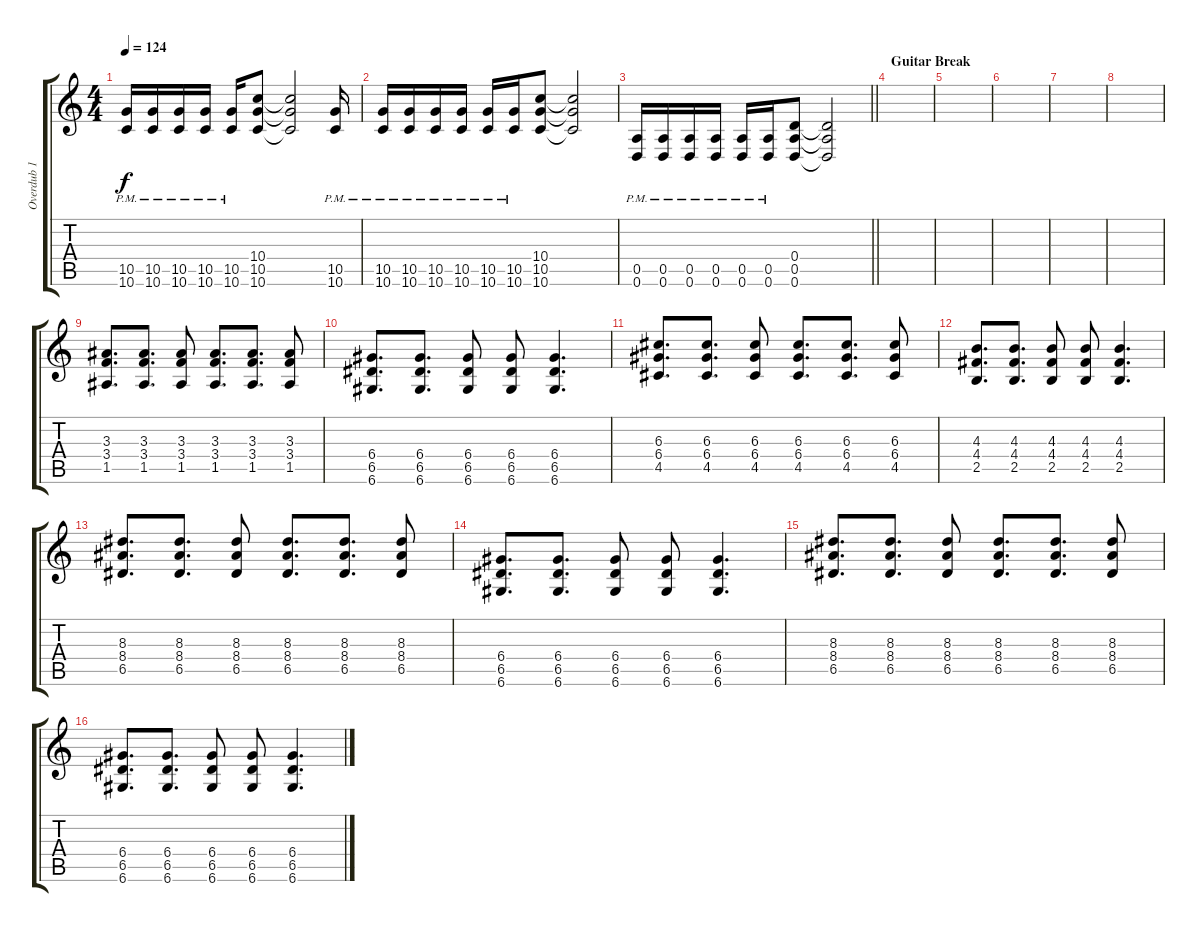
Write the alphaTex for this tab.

\track ("Overdub 1" "Overdub 1") {instrument distortionguitar}
\staff {score tabs}
\tuning (E4 B3 G3 D3 A2 D2) {hide}
\ts (4 4)
\tempo 124
\clef g2
\ks c
(10.5{pm} 10.6{pm}).16{dy f} (10.5{pm} 10.6{pm}).16 (10.5{pm} 10.6{pm}).16 (10.5{pm} 10.6{pm}).16 (10.5{pm} 10.6{pm}).16 (10.4 10.5 10.6).8 (10.4{t} 10.5{t} 10.6{t}).2 (10.5{pm} 10.6{pm}).16 |
(10.5{pm} 10.6{pm}).16 (10.5{pm} 10.6{pm}).16 (10.5{pm} 10.6{pm}).16 (10.5{pm} 10.6{pm}).16 (10.5{pm} 10.6{pm}).16 (10.5{pm} 10.6{pm}).16 (10.4 10.5 10.6).8 (10.4{t} 10.5{t} 10.6{t}).2 |
\barLineRight lightlight
(0.5{pm} 0.6{pm}).16 (0.5{pm} 0.6{pm}).16 (0.5{pm} 0.6{pm}).16 (0.5{pm} 0.6{pm}).16 (0.5{pm} 0.6{pm}).16 (0.5{pm} 0.6{pm}).16 (0.4 0.5 0.6).8 (0.4{t} 0.5{t} 0.6{t}).2 |
\section ("" "Guitar Break")
|
|
|
|
|
(3.3 3.4 1.5).8{d} (3.3 3.4 1.5).8{d} (3.3 3.4 1.5).8 (3.3 3.4 1.5).8{d} (3.3 3.4 1.5).8{d} (3.3 3.4 1.5).8 |
(6.4 6.5 6.6).8{d} (6.4 6.5 6.6).8{d} (6.4 6.5 6.6).8 (6.4 6.5 6.6).8 (6.4 6.5 6.6).4{d} |
(6.3 6.4 4.5).8{d} (6.3 6.4 4.5).8{d} (6.3 6.4 4.5).8 (6.3 6.4 4.5).8{d} (6.3 6.4 4.5).8{d} (6.3 6.4 4.5).8 |
(4.3 4.4 2.5).8{d} (4.3 4.4 2.5).8{d} (4.3 4.4 2.5).8 (4.3 4.4 2.5).8 (4.3 4.4 2.5).4{d} |
(8.3 8.4 6.5).8{d} (8.3 8.4 6.5).8{d} (8.3 8.4 6.5).8 (8.3 8.4 6.5).8{d} (8.3 8.4 6.5).8{d} (8.3 8.4 6.5).8 |
(6.4 6.5 6.6).8{d} (6.4 6.5 6.6).8{d} (6.4 6.5 6.6).8 (6.4 6.5 6.6).8 (6.4 6.5 6.6).4{d} |
(8.3 8.4 6.5).8{d} (8.3 8.4 6.5).8{d} (8.3 8.4 6.5).8 (8.3 8.4 6.5).8{d} (8.3 8.4 6.5).8{d} (8.3 8.4 6.5).8 |
(6.4 6.5 6.6).8{d} (6.4 6.5 6.6).8{d} (6.4 6.5 6.6).8 (6.4 6.5 6.6).8 (6.4 6.5 6.6).4{d}
